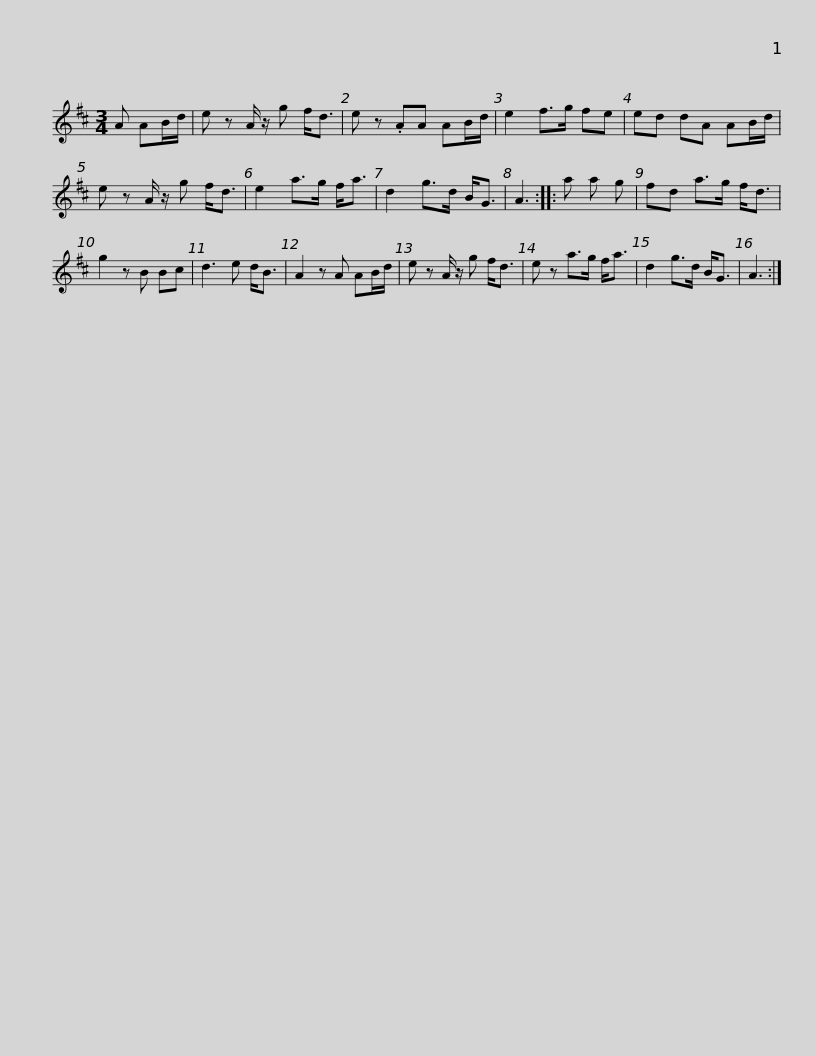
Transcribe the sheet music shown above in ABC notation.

X:1
L:1/8
M:3/4
I:linebreak $
K:D
V:1 treble
V:1
 A AB/d/ | e z A/ z/ g f<d | e z .AA AB/d/ | e2 f>g fe | ed dA AB/d/ | %5
 e z A/ z/ g f<d | e2 a>g f<a |$ d2 g>d B<G | A3 :: a a g | %10
 fd a>g f<d | g2 z B Bc | d3 e d<B | A2 z A AB/d/ | e z A/ z/ g f<d |$ %15
 e z a>g f<a | d2 g>d B<G | A3 :| %18
